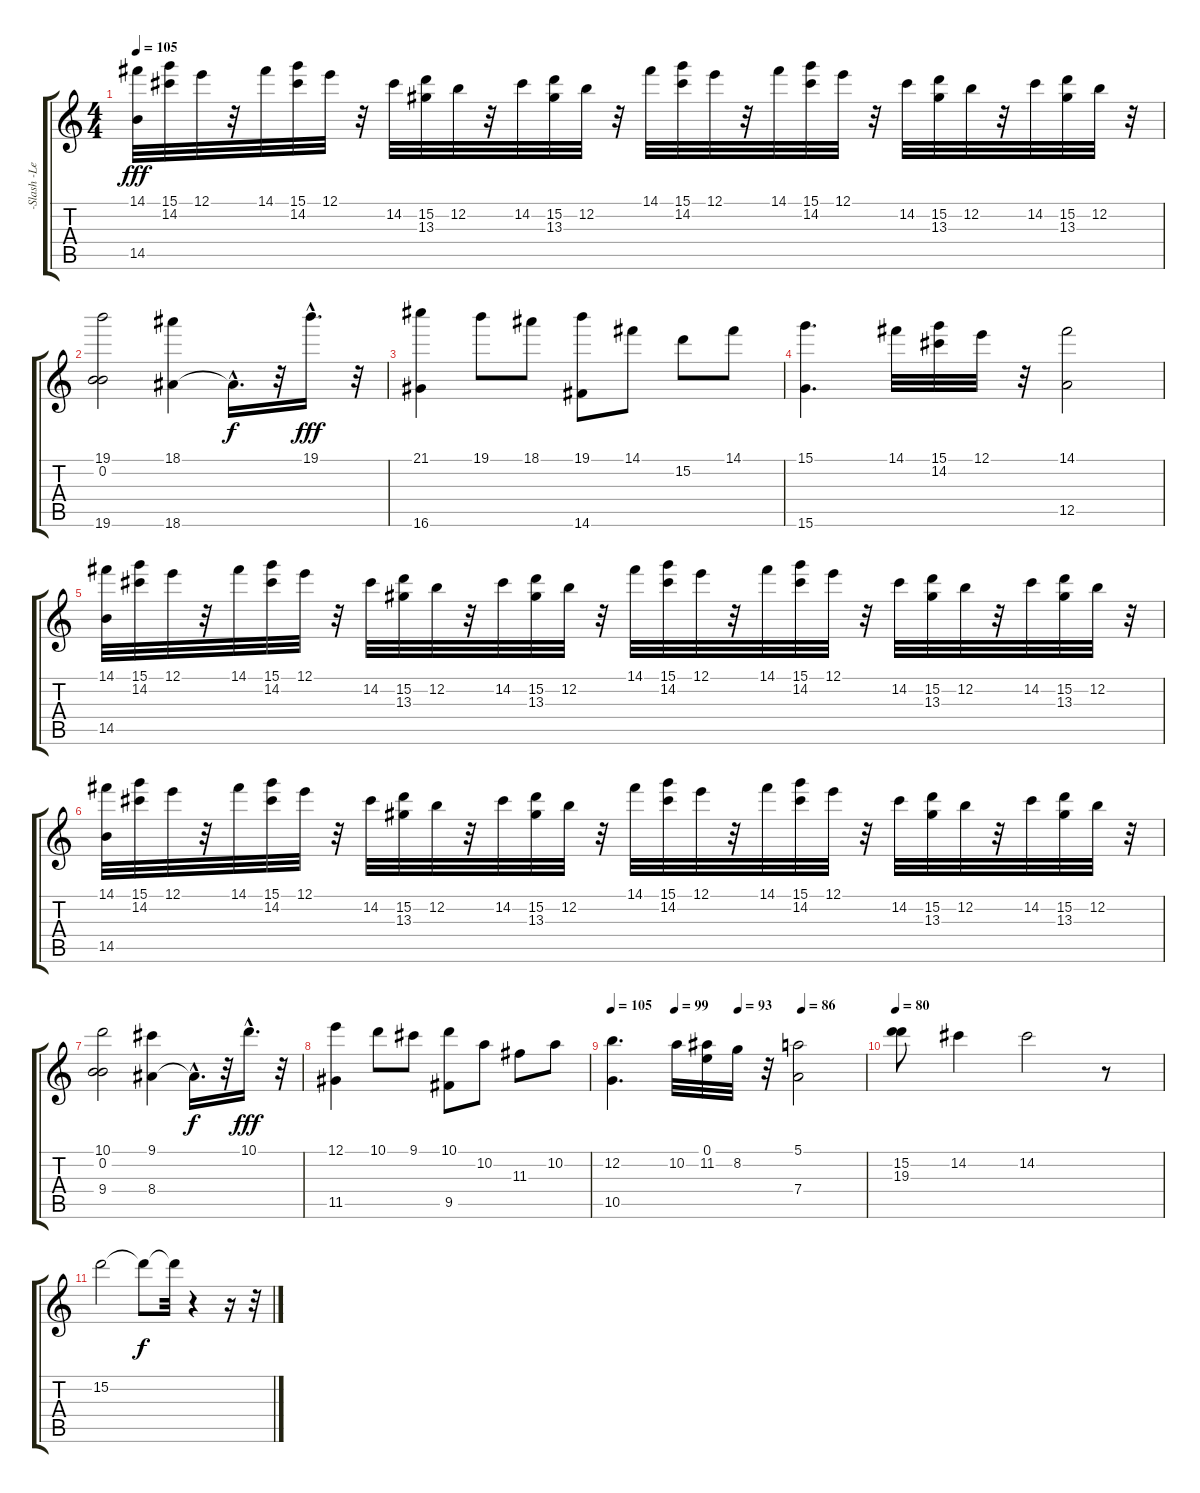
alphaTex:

\track ("-Slash -Lead and rythem-" "-Slash -Le") {instrument distortionguitar}
\staff {score tabs}
\tuning (E4 B3 G3 D3 A2 E2) {hide}
\ts (4 4)
\tempo 105
\clef g2
\ks c
(14.1 14.5).32{dy fff} (15.1 14.2).32 12.1.32 r.32 14.1.32 (15.1 14.2).32 12.1.32 r.32 14.2.32 (15.2 13.3).32 12.2.32 r.32 14.2.32 (15.2 13.3).32 12.2.32 r.32 14.1.32 (15.1 14.2).32 12.1.32 r.32 14.1.32 (15.1 14.2).32 12.1.32 r.32 14.2.32 (15.2 13.3).32 12.2.32 r.32 14.2.32 (15.2 13.3).32 12.2.32 r.32 |
(19.1 0.2 19.6).2 (18.1 18.6).4 18.6{hac t}.16{d dy f} r.32 19.1{hac}.16{d dy fff} r.32 |
(21.1 16.6).4 19.1.8 18.1.8 (19.1 14.6).8 14.1.8 15.2.8 14.1.8 |
(15.1 15.6).4{d} 14.1.32 (15.1 14.2).32 12.1.32 r.32 (14.1 12.5).2 |
(14.1 14.5).32 (15.1 14.2).32 12.1.32 r.32 14.1.32 (15.1 14.2).32 12.1.32 r.32 14.2.32 (15.2 13.3).32 12.2.32 r.32 14.2.32 (15.2 13.3).32 12.2.32 r.32 14.1.32 (15.1 14.2).32 12.1.32 r.32 14.1.32 (15.1 14.2).32 12.1.32 r.32 14.2.32 (15.2 13.3).32 12.2.32 r.32 14.2.32 (15.2 13.3).32 12.2.32 r.32 |
(14.1 14.5).32 (15.1 14.2).32 12.1.32 r.32 14.1.32 (15.1 14.2).32 12.1.32 r.32 14.2.32 (15.2 13.3).32 12.2.32 r.32 14.2.32 (15.2 13.3).32 12.2.32 r.32 14.1.32 (15.1 14.2).32 12.1.32 r.32 14.1.32 (15.1 14.2).32 12.1.32 r.32 14.2.32 (15.2 13.3).32 12.2.32 r.32 14.2.32 (15.2 13.3).32 12.2.32 r.32 |
(10.1 0.2 9.4).2 (9.1 8.4).4 8.4{hac t}.16{d dy f} r.32 10.1{hac}.16{d dy fff} r.32 |
(12.1 11.5).4 10.1.8 9.1.8 (10.1 9.5).8 10.2.8 11.3.8 10.2.8 |
\tempo 105
\tempo (99 0.25)
\tempo (93 0.5)
\tempo (86 0.75)
(12.2 10.5).4{d} 10.2.32 (0.1 11.2).32 8.2.32 r.32 (5.1 7.4).2 |
\tempo 80
(15.2 19.3).8 14.2.4 14.2.2 r.8 |
15.2.2 15.2{t}.8{dy f} 15.2{t}.32 r.4 r.16 r.32
